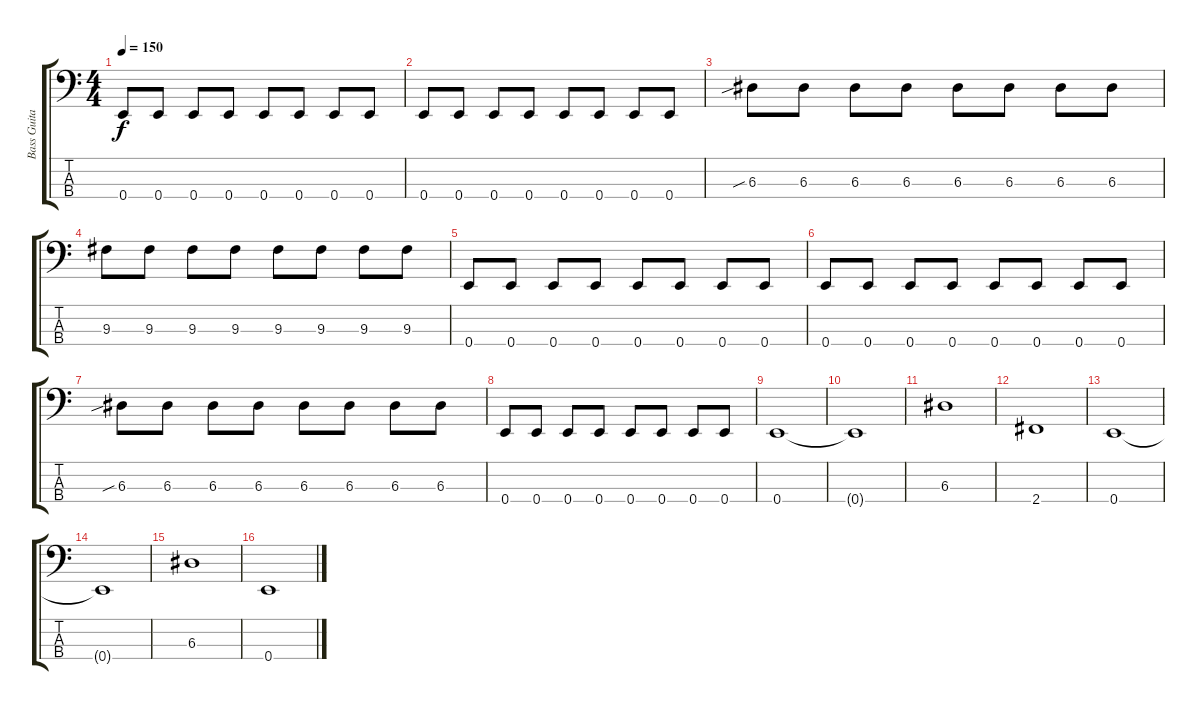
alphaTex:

\track ("Bass Guitar" "Bass Guita") {instrument electricbassfinger}
\staff {score tabs}
\tuning (G2 D2 A1 E1) {hide}
\ts (4 4)
\tempo 150
\clef f4
\ks c
0.4.8{dy f} 0.4.8 0.4.8 0.4.8 0.4.8 0.4.8 0.4.8 0.4.8 |
0.4.8 0.4.8 0.4.8 0.4.8 0.4.8 0.4.8 0.4.8 0.4.8 |
6.3{sib}.8 6.3.8 6.3.8 6.3.8 6.3.8 6.3.8 6.3.8 6.3.8 |
9.3.8 9.3.8 9.3.8 9.3.8 9.3.8 9.3.8 9.3.8 9.3.8 |
0.4.8 0.4.8 0.4.8 0.4.8 0.4.8 0.4.8 0.4.8 0.4.8 |
0.4.8 0.4.8 0.4.8 0.4.8 0.4.8 0.4.8 0.4.8 0.4.8 |
6.3{sib}.8 6.3.8 6.3.8 6.3.8 6.3.8 6.3.8 6.3.8 6.3.8 |
0.4.8 0.4.8 0.4.8 0.4.8 0.4.8 0.4.8 0.4.8 0.4.8 |
0.4.1 |
0.4{t}.1 |
6.3.1 |
2.4.1 |
0.4.1 |
0.4{t}.1 |
6.3.1 |
0.4.1
